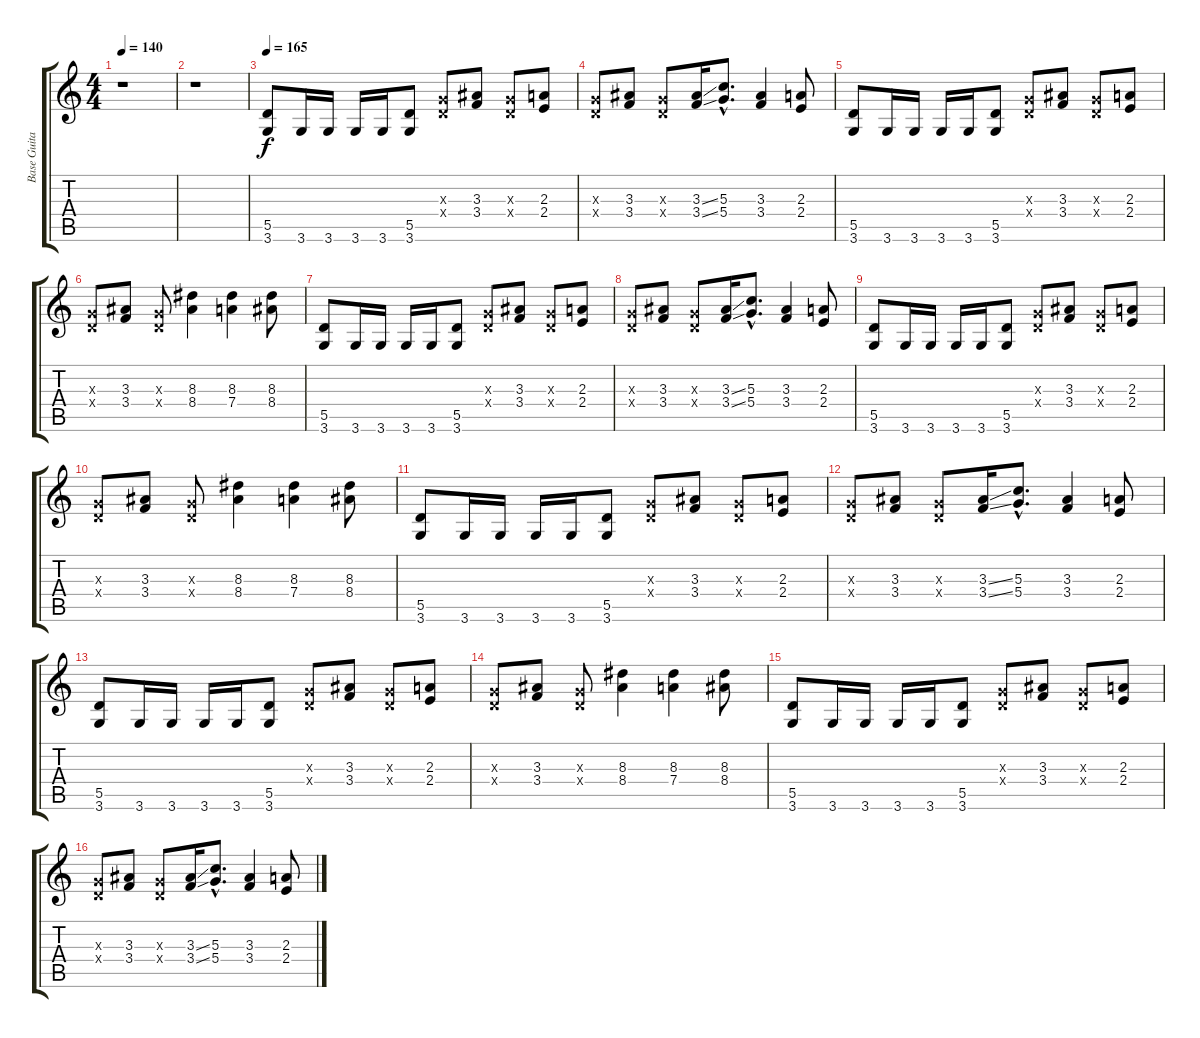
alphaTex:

\track ("Base Guitar" "Base Guita") {instrument distortionguitar}
\staff {score tabs}
\tuning (E4 B3 G3 D3 A2 E2) {hide}
\ts (4 4)
\tempo 140
\clef g2
\ks c
r.1{dy f instrument distortionguitar} |
r.1 |
\tempo 165
(5.5 3.6).8 3.6.16 3.6.16 3.6.16 3.6.16 (5.5 3.6).8 (0.3{x} 0.4{x}).8 (3.3 3.4).8 (0.3{x} 0.4{x}).8 (2.3 2.4).8 |
(0.3{x} 0.4{x}).8 (3.3 3.4).8 (0.3{x} 0.4{x}).8 (3.3{ss} 3.4{ss}).16 (5.3{hac} 5.4{hac}).8{d} (3.3 3.4).4 (2.3 2.4).8 |
(5.5 3.6).8 3.6.16 3.6.16 3.6.16 3.6.16 (5.5 3.6).8 (0.3{x} 0.4{x}).8 (3.3 3.4).8 (0.3{x} 0.4{x}).8 (2.3 2.4).8 |
(0.3{x} 0.4{x}).8 (3.3 3.4).8 (0.3{x} 0.4{x}).8 (8.3 8.4).4 (8.3 7.4).4 (8.3 8.4).8 |
(5.5 3.6).8 3.6.16 3.6.16 3.6.16 3.6.16 (5.5 3.6).8 (0.3{x} 0.4{x}).8 (3.3 3.4).8 (0.3{x} 0.4{x}).8 (2.3 2.4).8 |
(0.3{x} 0.4{x}).8 (3.3 3.4).8 (0.3{x} 0.4{x}).8 (3.3{ss} 3.4{ss}).16 (5.3{hac} 5.4{hac}).8{d} (3.3 3.4).4 (2.3 2.4).8 |
(5.5 3.6).8 3.6.16 3.6.16 3.6.16 3.6.16 (5.5 3.6).8 (0.3{x} 0.4{x}).8 (3.3 3.4).8 (0.3{x} 0.4{x}).8 (2.3 2.4).8 |
(0.3{x} 0.4{x}).8 (3.3 3.4).8 (0.3{x} 0.4{x}).8 (8.3 8.4).4 (8.3 7.4).4 (8.3 8.4).8 |
(5.5 3.6).8 3.6.16 3.6.16 3.6.16 3.6.16 (5.5 3.6).8 (0.3{x} 0.4{x}).8 (3.3 3.4).8 (0.3{x} 0.4{x}).8 (2.3 2.4).8 |
(0.3{x} 0.4{x}).8 (3.3 3.4).8 (0.3{x} 0.4{x}).8 (3.3{ss} 3.4{ss}).16 (5.3{hac} 5.4{hac}).8{d} (3.3 3.4).4 (2.3 2.4).8 |
(5.5 3.6).8 3.6.16 3.6.16 3.6.16 3.6.16 (5.5 3.6).8 (0.3{x} 0.4{x}).8 (3.3 3.4).8 (0.3{x} 0.4{x}).8 (2.3 2.4).8 |
(0.3{x} 0.4{x}).8 (3.3 3.4).8 (0.3{x} 0.4{x}).8 (8.3 8.4).4 (8.3 7.4).4 (8.3 8.4).8 |
(5.5 3.6).8 3.6.16 3.6.16 3.6.16 3.6.16 (5.5 3.6).8 (0.3{x} 0.4{x}).8 (3.3 3.4).8 (0.3{x} 0.4{x}).8 (2.3 2.4).8 |
(0.3{x} 0.4{x}).8 (3.3 3.4).8 (0.3{x} 0.4{x}).8 (3.3{ss} 3.4{ss}).16 (5.3{hac} 5.4{hac}).8{d} (3.3 3.4).4 (2.3 2.4).8
